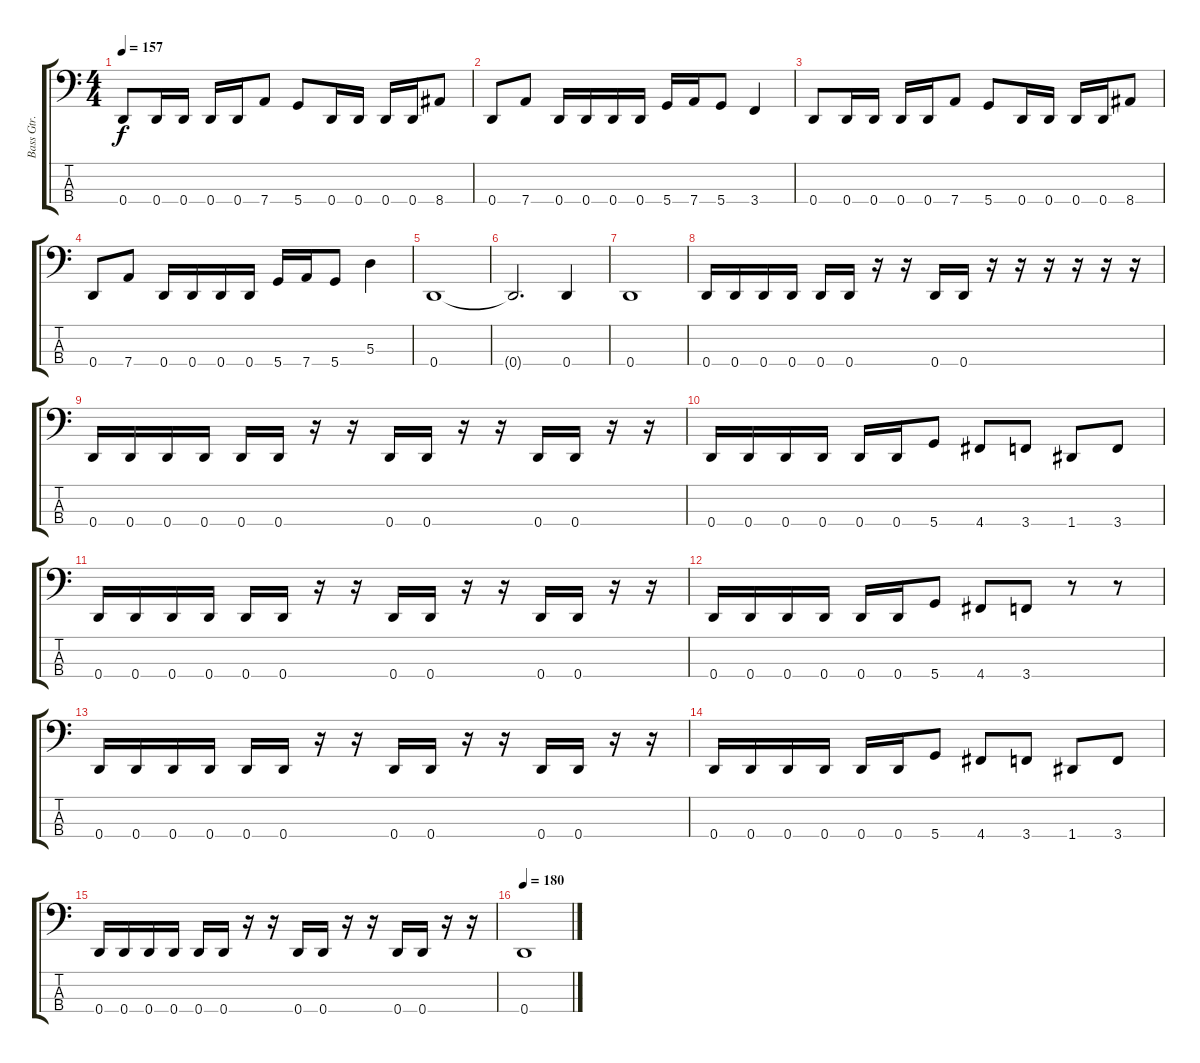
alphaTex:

\track ("Bass Gtr." "Bass Gtr.") {instrument electricbasspick}
\staff {score tabs}
\tuning (G2 D2 A1 D1) {hide}
\ts (4 4)
\tempo 157
\clef f4
\ks c
0.4.8{dy f} 0.4.16 0.4.16 0.4.16 0.4.16 7.4.8 5.4.8 0.4.16 0.4.16 0.4.16 0.4.16 8.4.8 |
0.4.8 7.4.8 0.4.16 0.4.16 0.4.16 0.4.16 5.4.16 7.4.16 5.4.8 3.4.4 |
0.4.8 0.4.16 0.4.16 0.4.16 0.4.16 7.4.8 5.4.8 0.4.16 0.4.16 0.4.16 0.4.16 8.4.8 |
0.4.8 7.4.8 0.4.16 0.4.16 0.4.16 0.4.16 5.4.16 7.4.16 5.4.8 5.3.4 |
0.4.1 |
0.4{t}.2{d} 0.4.4 |
0.4.1 |
0.4.16 0.4.16 0.4.16 0.4.16 0.4.16 0.4.16 r.16 r.16 0.4.16 0.4.16 r.16 r.16 r.16 r.16 r.16 r.16 |
0.4.16 0.4.16 0.4.16 0.4.16 0.4.16 0.4.16 r.16 r.16 0.4.16 0.4.16 r.16 r.16 0.4.16 0.4.16 r.16 r.16 |
0.4.16 0.4.16 0.4.16 0.4.16 0.4.16 0.4.16 5.4.8 4.4.8 3.4.8 1.4.8 3.4.8 |
0.4.16 0.4.16 0.4.16 0.4.16 0.4.16 0.4.16 r.16 r.16 0.4.16 0.4.16 r.16 r.16 0.4.16 0.4.16 r.16 r.16 |
0.4.16 0.4.16 0.4.16 0.4.16 0.4.16 0.4.16 5.4.8 4.4.8 3.4.8 r.8 r.8 |
0.4.16 0.4.16 0.4.16 0.4.16 0.4.16 0.4.16 r.16 r.16 0.4.16 0.4.16 r.16 r.16 0.4.16 0.4.16 r.16 r.16 |
0.4.16 0.4.16 0.4.16 0.4.16 0.4.16 0.4.16 5.4.8 4.4.8 3.4.8 1.4.8 3.4.8 |
0.4.16 0.4.16 0.4.16 0.4.16 0.4.16 0.4.16 r.16 r.16 0.4.16 0.4.16 r.16 r.16 0.4.16 0.4.16 r.16 r.16 |
\tempo 180
0.4.1
